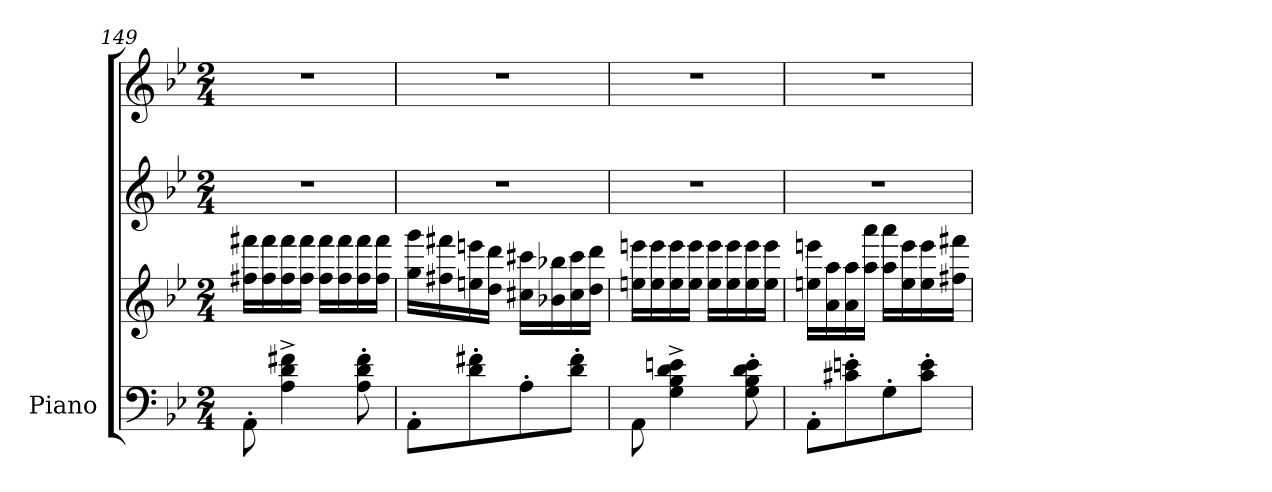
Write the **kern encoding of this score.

**kern	**kern	**kern	**kern
*part1	*part1	*part1	*part1
*staff4	*staff3	*staff2	*staff1
*I"Piano	*	*	*
*I'Pno.	*	*	*
*clefF4	*clefG2	*clefG2	*clefG2
*k[b-e-]	*k[b-e-]	*k[b-e-]	*k[b-e-]
*M2/4	*M2/4	*M2/4	*M2/4
=149	=149	=149	=149
8AA'\	16ff#X\ 16fff#X\LL	2r	2r
.	16ff#\ 16fff#\	.	.
4A\^ 4d\^ 4f#X\^	16ff#\ 16fff#\	.	.
.	16ff#\ 16fff#\JJ	.	.
.	16ff#\ 16fff#\LL	.	.
.	16ff#\ 16fff#\	.	.
8A\' 8d\' 8f#\'	16ff#\ 16fff#\	.	.
.	16ff#\ 16fff#\JJ	.	.
=150	=150	=150	=150
8AA'\L	16gg\ 16ggg\LL	2r	2r
.	16ff#X\ 16fff#X\	.	.
8d\' 8f#X\'	16een\ 16eeen\	.	.
.	16dd\ 16ddd\JJ	.	.
8A'\	16cc#X\ 16ccc#X\LL	.	.
.	16b-X\ 16bb-X\	.	.
8d\' 8f#\'J	16cc#\ 16ccc#\	.	.
.	16dd\ 16ddd\JJ	.	.
!!LO:LB:g=z
=151	=151	=151	=151
8AA\	16een\ 16eeen\LL	2r	2r
.	16ee\ 16eee\	.	.
4G\^ 4B-\^ 4d\^ 4en\^	16ee\ 16eee\	.	.
.	16ee\ 16eee\JJ	.	.
.	16ee\ 16eee\LL	.	.
.	16ee\ 16eee\	.	.
8G\' 8B-\' 8d\' 8e\'	16ee\ 16eee\	.	.
.	16ee\ 16eee\JJ	.	.
=152	=152	=152	=152
*	*	*	*MM110
8AA'\L	16een\ 16eeen\LL	2r	2r
.	16a\ 16aa\	.	.
8c#X\' 8en\'	16a\ 16aa\	.	.
.	16aa\ 16aaa\JJ	.	.
8G'\	16aa\ 16aaa\LL	.	.
.	16ee\ 16eee\	.	.
8c#\' 8e\'J	16ee\ 16eee\	.	.
.	16ff#X\ 16fff#X\JJ	.	.
=	=	=	=
*-	*-	*-	*-
